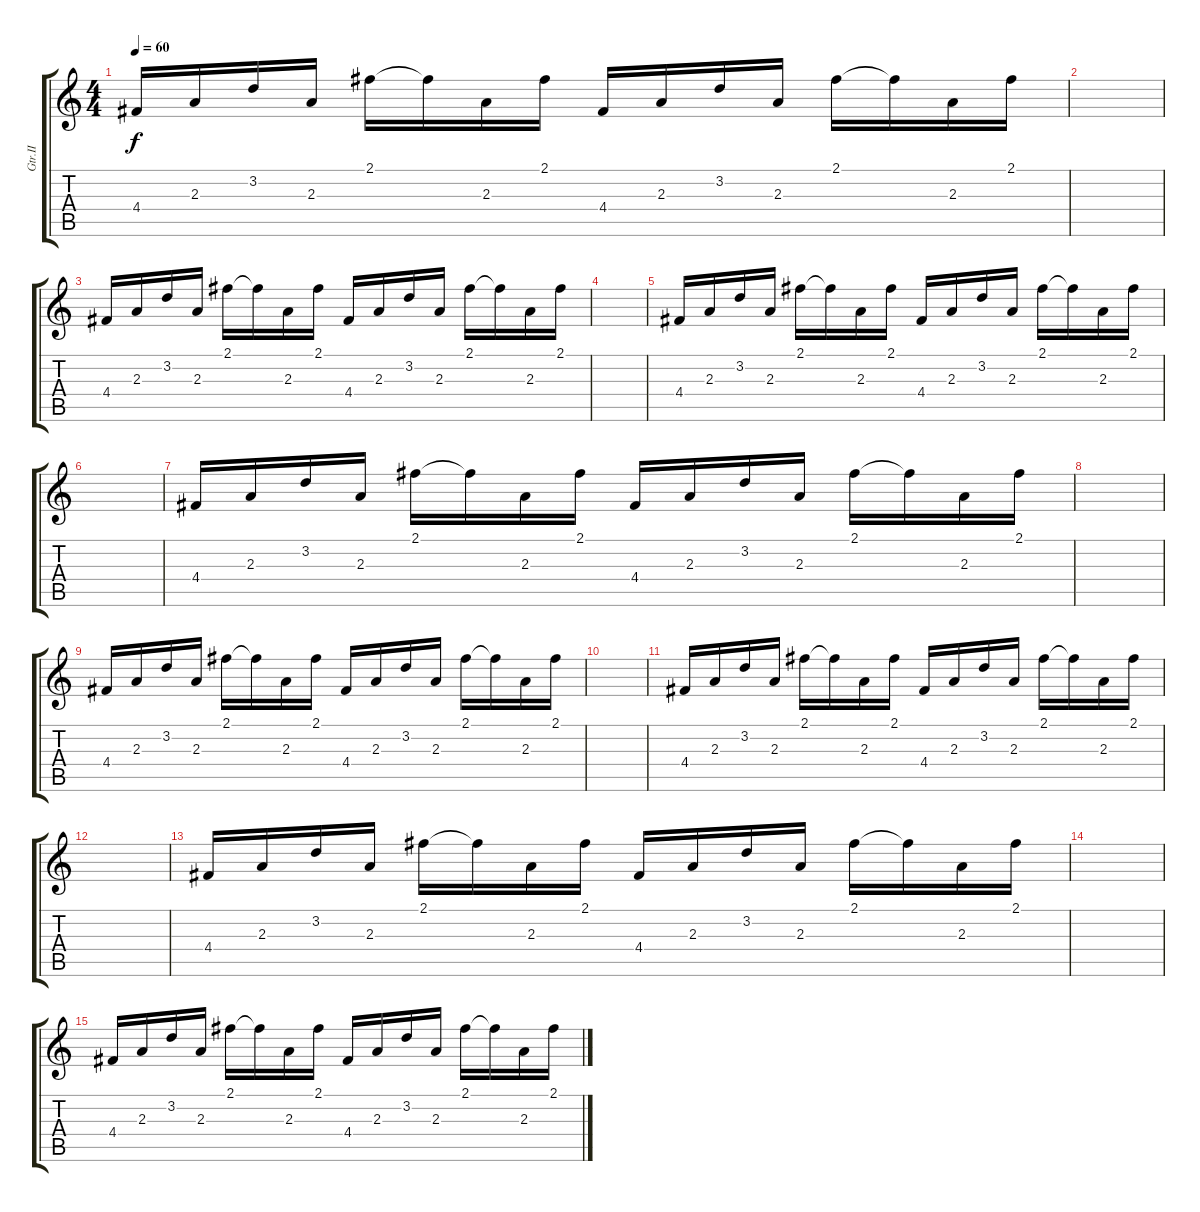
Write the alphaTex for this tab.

\track ("Gtr.II" "Gtr.II") {instrument electricguitarjazz}
\staff {score tabs}
\tuning (E4 B3 G3 D3 A2 E2) {hide}
\ts (4 4)
\tempo 60
\clef g2
\ks c
4.4.16{dy f} 2.3.16 3.2.16 2.3.16 2.1.16 2.1{t}.16 2.3.16 2.1.16 4.4.16 2.3.16 3.2.16 2.3.16 2.1.16 2.1{t}.16 2.3.16 2.1.16 |
|
4.4.16 2.3.16 3.2.16 2.3.16 2.1.16 2.1{t}.16 2.3.16 2.1.16 4.4.16 2.3.16 3.2.16 2.3.16 2.1.16 2.1{t}.16 2.3.16 2.1.16 |
|
4.4.16 2.3.16 3.2.16 2.3.16 2.1.16 2.1{t}.16 2.3.16 2.1.16 4.4.16 2.3.16 3.2.16 2.3.16 2.1.16 2.1{t}.16 2.3.16 2.1.16 |
|
4.4.16 2.3.16 3.2.16 2.3.16 2.1.16 2.1{t}.16 2.3.16 2.1.16 4.4.16 2.3.16 3.2.16 2.3.16 2.1.16 2.1{t}.16 2.3.16 2.1.16 |
|
4.4.16 2.3.16 3.2.16 2.3.16 2.1.16 2.1{t}.16 2.3.16 2.1.16 4.4.16 2.3.16 3.2.16 2.3.16 2.1.16 2.1{t}.16 2.3.16 2.1.16 |
|
4.4.16 2.3.16 3.2.16 2.3.16 2.1.16 2.1{t}.16 2.3.16 2.1.16 4.4.16 2.3.16 3.2.16 2.3.16 2.1.16 2.1{t}.16 2.3.16 2.1.16 |
|
4.4.16 2.3.16 3.2.16 2.3.16 2.1.16 2.1{t}.16 2.3.16 2.1.16 4.4.16 2.3.16 3.2.16 2.3.16 2.1.16 2.1{t}.16 2.3.16 2.1.16 |
|
4.4.16 2.3.16 3.2.16 2.3.16 2.1.16 2.1{t}.16 2.3.16 2.1.16 4.4.16 2.3.16 3.2.16 2.3.16 2.1.16 2.1{t}.16 2.3.16 2.1.16
